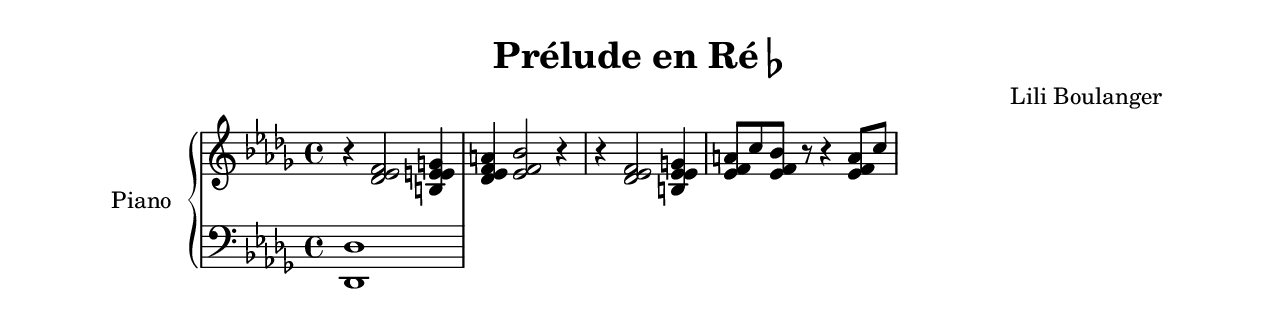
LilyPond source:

\version "2.23.80"

\include "settings.ily"
\include "style.ily"

\header {
  title = \markup { "Prélude en Ré" \flat }
  composer = "Lili Boulanger"
}

key_signature = \key df \major

upper = \relative c' {
  \clef treble
  \key_signature
  \time 4/4

  r4 <df ef f>2 <b ef e g>4 |
  <df ef f a> <ef f bf>2 r4 |
  r <df ef f>2 <b ef ef g>4 |
  <ef f a>8 c' <ef, f bf> r r4 <ef f a>8 c' |
}

lower = \relative c {
  \clef bass
  \key_signature
  \time 4/4

  <df df,>1
}

\layout {
  \context {
    \Score
    \consists #(set-bars-per-line '(4))
  }
}

\score {
  \new PianoStaff \with { instrumentName = "Piano" }
  <<
    \new Staff = "upper" \upper
    \new Staff = "lower" \lower
  >>
}
